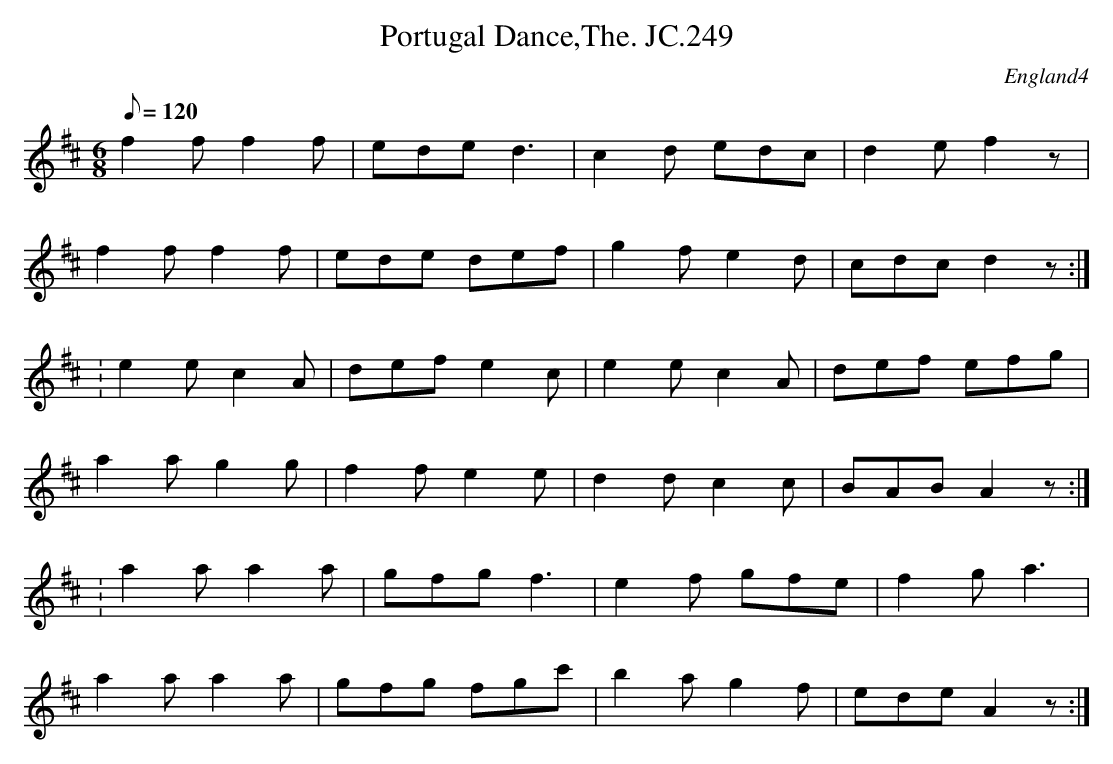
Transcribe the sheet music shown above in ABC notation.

X:1
T:Portugal Dance,The. JC.249
M:6/8
L:1/8
Q:120
O:England4
K:D
f2ff2f|eded3|c2d edc|d2ef2z|!f2ff2f|ede def|
g2fe2d|cdcd2z:|!:e2ec2A|defe2c|e2ec2A|def efg|!
a2ag2g|f2fe2e|d2dc2c|BABA2z:|!:a2aa2a|gfgf3|e2f gfe|
f2ga3|!a2aa2a|gfg fgc'|b2ag2f|edeA2z:|]
